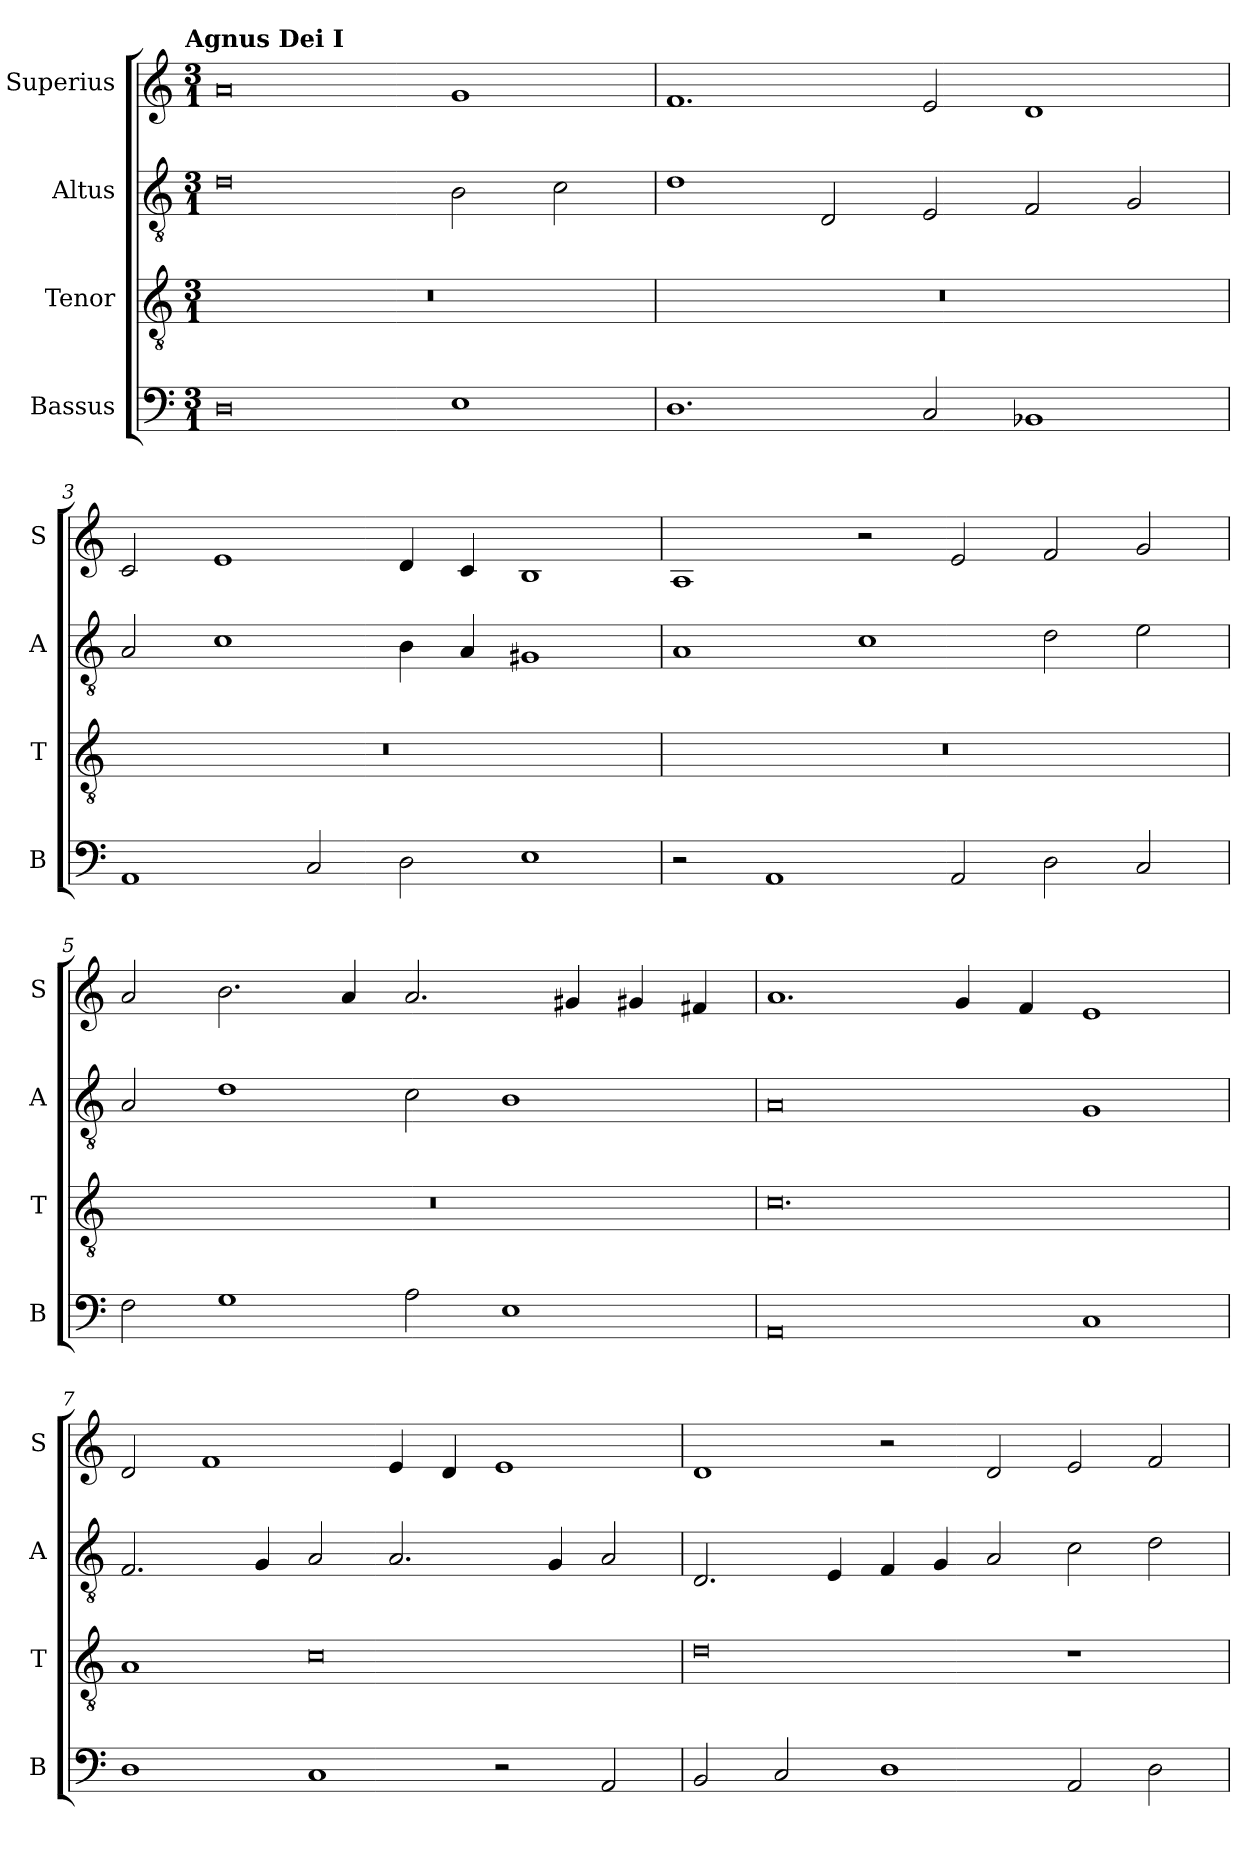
**kern	**kern	**kern	**kern
*part4	*part3	*part2	*part1
*staff4	*staff3	*staff2	*staff1
*I"Bassus	*I"Tenor	*I"Altus	*I"Superius
*I'B	*I'T	*I'A	*I'S
*clefF4	*clefGv2	*clefGv2	*clefG2
*k[]	*k[]	*k[]	*k[]
!!LO:TX:omd:t=Agnus Dei I
*M3/1	*M3/1	*M3/1	*M3/1
=1	=1	=1	=1
0D	0.r	0d	0a
1E	.	2B\	1g
.	.	2c\	.
=2	=2	=2	=2
1.D	0.r	1d	1.f
.	.	2D/	.
2C/	.	2E/	2e/
1BB-X	.	2F/	1d
.	.	2G/	.
=3	=3	=3	=3
1AA	0.r	2A/	2c/
.	.	1c	1e
2C/	.	.	.
2D\	.	4B\	4d/
.	.	4A/	4c/
1E	.	1G#X	1B
=4	=4	=4	=4
2r	0.r	1A	1A
1AA	.	.	.
.	.	1c	2r
2AA/	.	.	2e/
2D\	.	2d\	2f/
2C/	.	2e\	2g/
=5	=5	=5	=5
2F\	0.r	2A/	2a/
1G	.	1d	2.b\
.	.	.	4a/
2A\	.	2c\	2.a/
1E	.	1B	.
.	.	.	4g#X/
.	.	.	4g#X/
.	.	.	4f#X/
=6	=6	=6	=6
0AA	0.c	0A	1.a
.	.	.	4g/
.	.	.	4f/
1C	.	1G	1e
=7	=7	=7	=7
1D	1A	2.F/	2d/
.	.	.	1f
.	.	4G/	.
1C	0c	2A/	.
.	.	2.A/	4e/
.	.	.	4d/
2r	.	.	1e
.	.	4G/	.
2AA/	.	2A/	.
=8	=8	=8	=8
2BB/	0d	2.D/	1d
2C/	.	.	.
.	.	4E/	.
1D	.	4F/	2r
.	.	4G/	.
.	.	2A/	2d/
2AA/	1r	2c\	2e/
2D\	.	2d\	2f/
=	=	=	=
*-	*-	*-	*-
